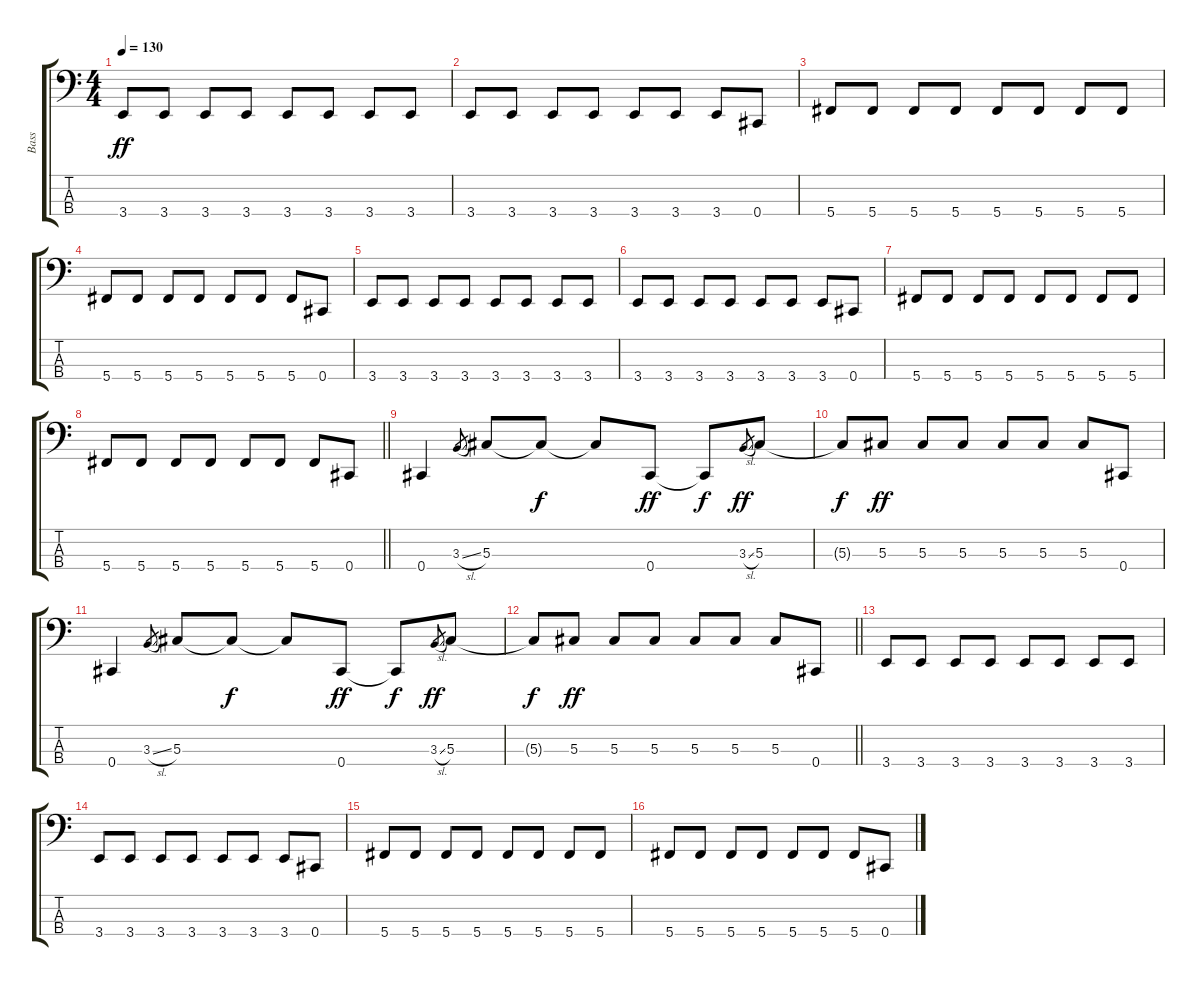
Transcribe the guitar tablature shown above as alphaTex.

\track ("Bass" "Bass") {instrument electricbasspick}
\staff {score tabs}
\tuning (Gb2 Db2 Ab1 Db1) {hide}
\ts (4 4)
\tempo 130
\clef f4
\ks c
3.4.8{dy ff} 3.4.8 3.4.8 3.4.8 3.4.8 3.4.8 3.4.8 3.4.8 |
3.4.8 3.4.8 3.4.8 3.4.8 3.4.8 3.4.8 3.4.8 0.4.8 |
5.4.8 5.4.8 5.4.8 5.4.8 5.4.8 5.4.8 5.4.8 5.4.8 |
5.4.8 5.4.8 5.4.8 5.4.8 5.4.8 5.4.8 5.4.8 0.4.8 |
3.4.8 3.4.8 3.4.8 3.4.8 3.4.8 3.4.8 3.4.8 3.4.8 |
3.4.8 3.4.8 3.4.8 3.4.8 3.4.8 3.4.8 3.4.8 0.4.8 |
5.4.8 5.4.8 5.4.8 5.4.8 5.4.8 5.4.8 5.4.8 5.4.8 |
\barLineRight lightlight
5.4.8 5.4.8 5.4.8 5.4.8 5.4.8 5.4.8 5.4.8 0.4.8 |
0.4.4 3.3{sl}.8{gr} 5.3.8 5.3{t}.8{dy f} 5.3{t}.8 0.4.8{dy ff} 0.4{t}.8{dy f} 3.3{sl}.8{gr dy ff} 5.3.8 |
5.3{t}.8{dy f} 5.3.8{dy ff} 5.3.8 5.3.8 5.3.8 5.3.8 5.3.8 0.4.8 |
0.4.4 3.3{sl}.8{gr} 5.3.8 5.3{t}.8{dy f} 5.3{t}.8 0.4.8{dy ff} 0.4{t}.8{dy f} 3.3{sl}.8{gr dy ff} 5.3.8 |
\barLineRight lightlight
5.3{t}.8{dy f} 5.3.8{dy ff} 5.3.8 5.3.8 5.3.8 5.3.8 5.3.8 0.4.8 |
3.4.8 3.4.8 3.4.8 3.4.8 3.4.8 3.4.8 3.4.8 3.4.8 |
3.4.8 3.4.8 3.4.8 3.4.8 3.4.8 3.4.8 3.4.8 0.4.8 |
5.4.8 5.4.8 5.4.8 5.4.8 5.4.8 5.4.8 5.4.8 5.4.8 |
5.4.8 5.4.8 5.4.8 5.4.8 5.4.8 5.4.8 5.4.8 0.4.8
